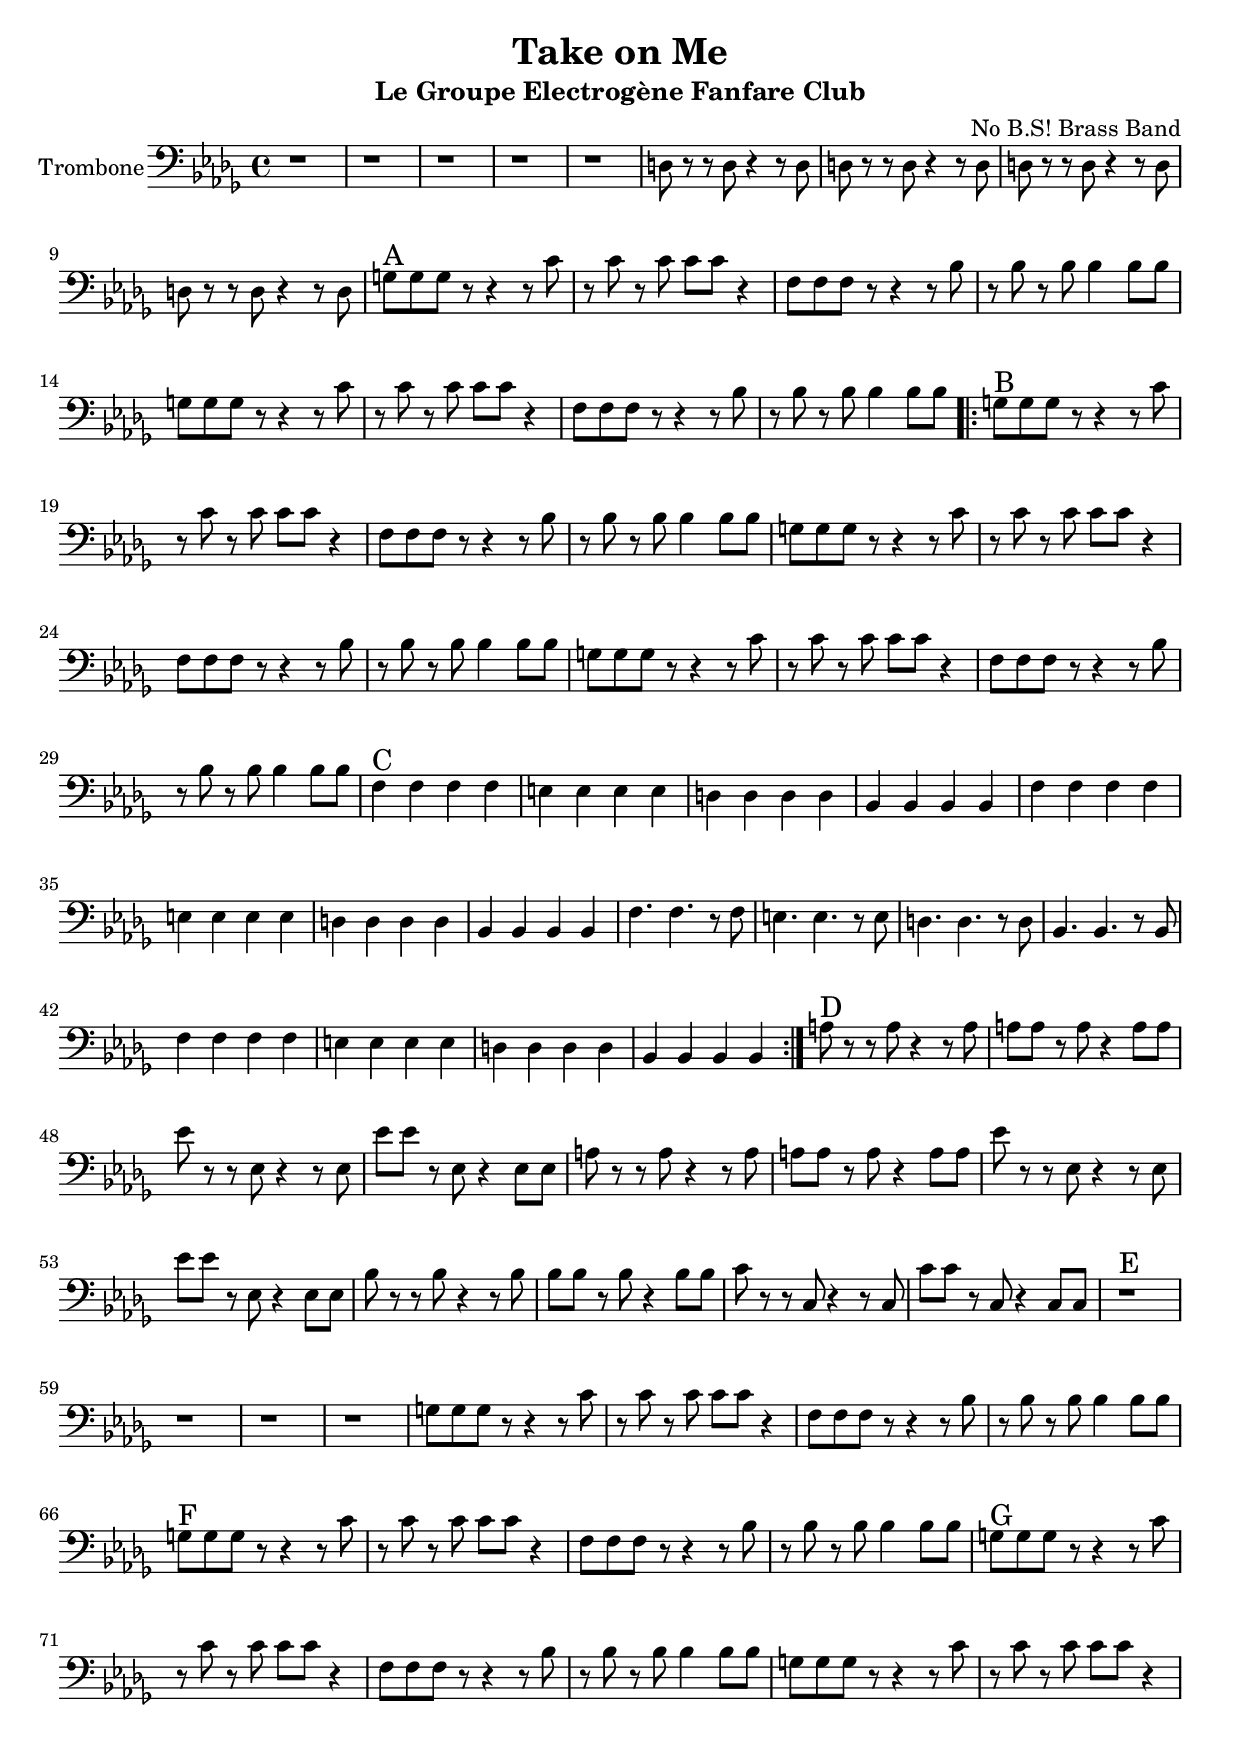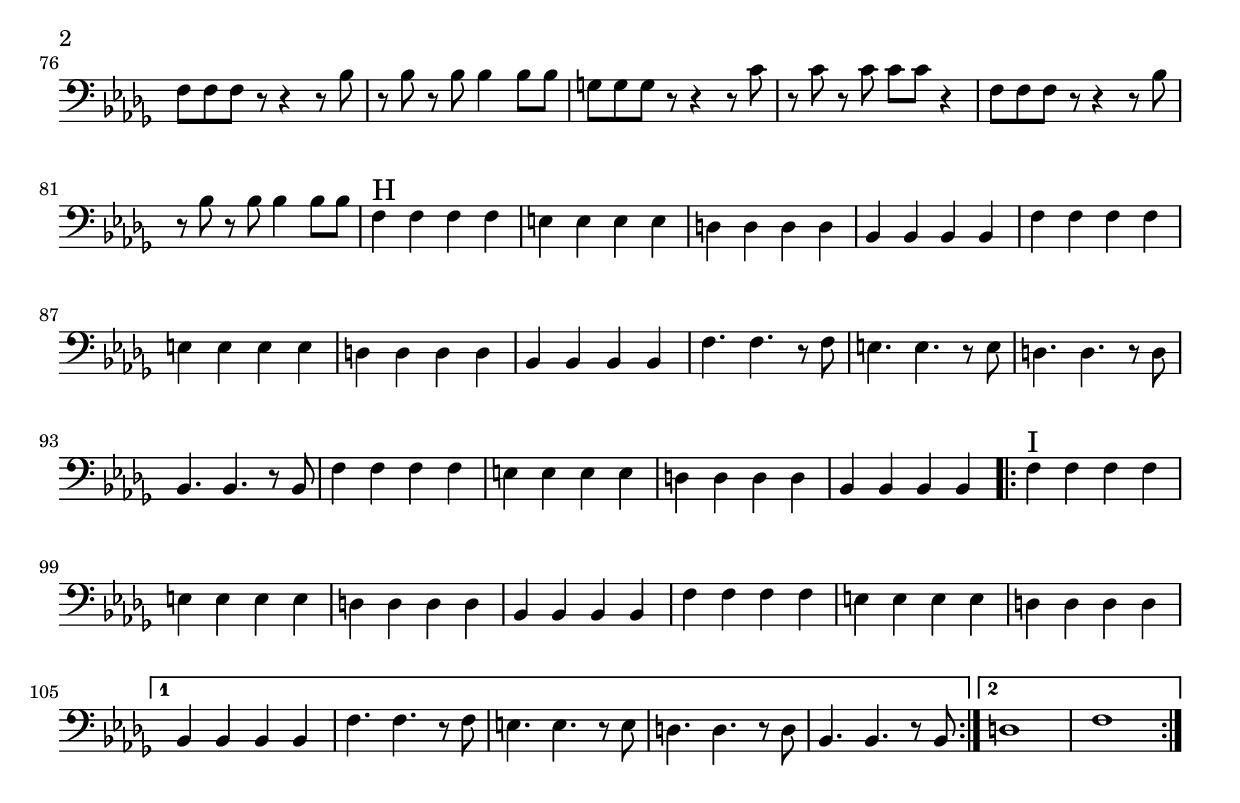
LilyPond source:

\version "2.18.2"
\language "français"

\header {
  title = "Take on Me"
   subtitle = "Le Groupe Electrogène Fanfare Club"
  composer = "No B.S! Brass Band"
}

global = {
  \key reb \minor
  \time 4/4
  \clef F


}





voixDeux= \repeat volta 2 {
\set Staff.instrumentName = "Trombone"
        

r1 | r | r | r | r |
fa,,8 r r fa r4 r8 fa |
fa8 r r fa r4 r8 fa |
fa8 r r fa r4 r8 fa | 
fa8 r r fa r4 r8 fa | 

sib8^\markup { \huge A} sib sib r r4 r8 mib |
r mib r mib mib mib r4 |
lab,8 lab lab r r4 r8 reb |
r reb r reb reb4 reb8 reb |
sib sib sib r r4 r8 mib |
r mib r mib mib mib r4 |
lab,8 lab lab r r4 r8 reb |
r reb r reb reb4 reb8 reb |

 \repeat volta 2 {
sib^\markup { \huge B} sib sib r r4 r8 mib |
r mib r mib mib mib r4 |
lab,8 lab lab r r4 r8 reb |
r reb r reb reb4 reb8 reb |
sib sib sib r r4 r8 mib |
r mib r mib mib mib r4 |
lab,8 lab lab r r4 r8 reb |
r reb r reb reb4 reb8 reb |
sib sib sib r r4 r8 mib |
r mib r mib mib mib r4 |
lab,8 lab lab r r4 r8 reb |
r reb r reb reb4 reb8 reb |

lab4^\markup { \huge C} lab lab lab |
sol sol sol sol |
fa fa fa fa |
reb reb reb reb |
lab' lab lab lab |
sol sol sol sol |
fa fa fa fa |
reb reb reb reb |
lab'4. lab r8 lab |
sol4. sol r8 sol |
fa4. fa r8 fa |
reb4. reb r8 reb |
lab'4 lab lab lab |
sol sol sol sol |
fa fa fa fa |
reb reb reb reb |
 }
 
do'8^\markup { \huge D} r r do r4 r8 do |
do do r do r4 do8 do |
solb' r r solb, r4 r8 solb |
solb' solb r solb, r4 solb8 solb |
do8 r r do r4 r8 do |
do do r do r4 do8 do |
solb' r r solb, r4 r8 solb |
solb' solb r solb, r4 solb8 solb |
reb'8 r r reb r4 r8 reb |
reb reb r reb r4 reb8 reb |
mib r r mib, r4 r8 mib |
mib' mib r mib, r4 mib8 mib |

r1^\markup { \huge E}
r1
r1
r1
sib'8 sib sib r r4 r8 mib |
r mib r mib mib mib r4 |
lab,8 lab lab r r4 r8 reb |
r reb r reb reb4 reb8 reb |

sib8^\markup { \huge F} sib sib r r4 r8 mib |
r mib r mib mib mib r4 |
lab,8 lab lab r r4 r8 reb |
r reb r reb reb4 reb8 reb |


sib8^\markup { \huge G} sib sib r r4 r8 mib |
r mib r mib mib mib r4 |
lab,8 lab lab r r4 r8 reb |
r reb r reb reb4 reb8 reb |
sib8 sib sib r r4 r8 mib |
r mib r mib mib mib r4 |
lab,8 lab lab r r4 r8 reb |
r reb r reb reb4 reb8 reb |
sib8 sib sib r r4 r8 mib |
r mib r mib mib mib r4 |
lab,8 lab lab r r4 r8 reb |
r reb r reb reb4 reb8 reb |

lab4^\markup { \huge H} lab lab lab |
sol sol sol sol |
fa fa fa fa |
reb reb reb reb |
lab' lab lab lab |
sol sol sol sol |
fa fa fa fa |
reb reb reb reb |
lab'4. lab r8 lab |
sol4. sol r8 sol |
fa4. fa r8 fa |
reb4. reb r8 reb |
lab'4 lab lab lab |
sol sol sol sol |
fa fa fa fa |
reb reb reb reb |

\repeat volta 2 {
lab'4^\markup { \huge I} lab lab lab |
sol sol sol sol |
fa fa fa fa |
reb reb reb reb |
lab' lab lab lab |
sol sol sol sol |
fa fa fa fa |

\set Score.repeatCommands = #'((volta "1") )
reb reb reb reb |
lab'4. lab r8 lab |
sol4. sol r8 sol |
fa4. fa r8 fa |
reb4. reb r8 reb |
\set Score.repeatCommands = #'((volta #f))
} 
 \set Score.repeatCommands = #'((volta #f) (volta "2") end-repeat)  

fa1 lab 
\set Score.repeatCommands = #'((volta #f))

}






piccoloDeux =  \relative do'' {
  \global
  \voixDeux
}





piccoloDeux =  \transpose do' do \piccoloDeux



trombone =  \transpose mib do' \piccoloDeux








\book {
  \bookOutputSuffix "Trombone"
  \score {
    \new Staff \with {
      instrumentName = "Trombone"
      midiInstrument = "trombone"
    } \trombone
    \layout { }
    \midi {
      \tempo 4=140
    }
  }
}




